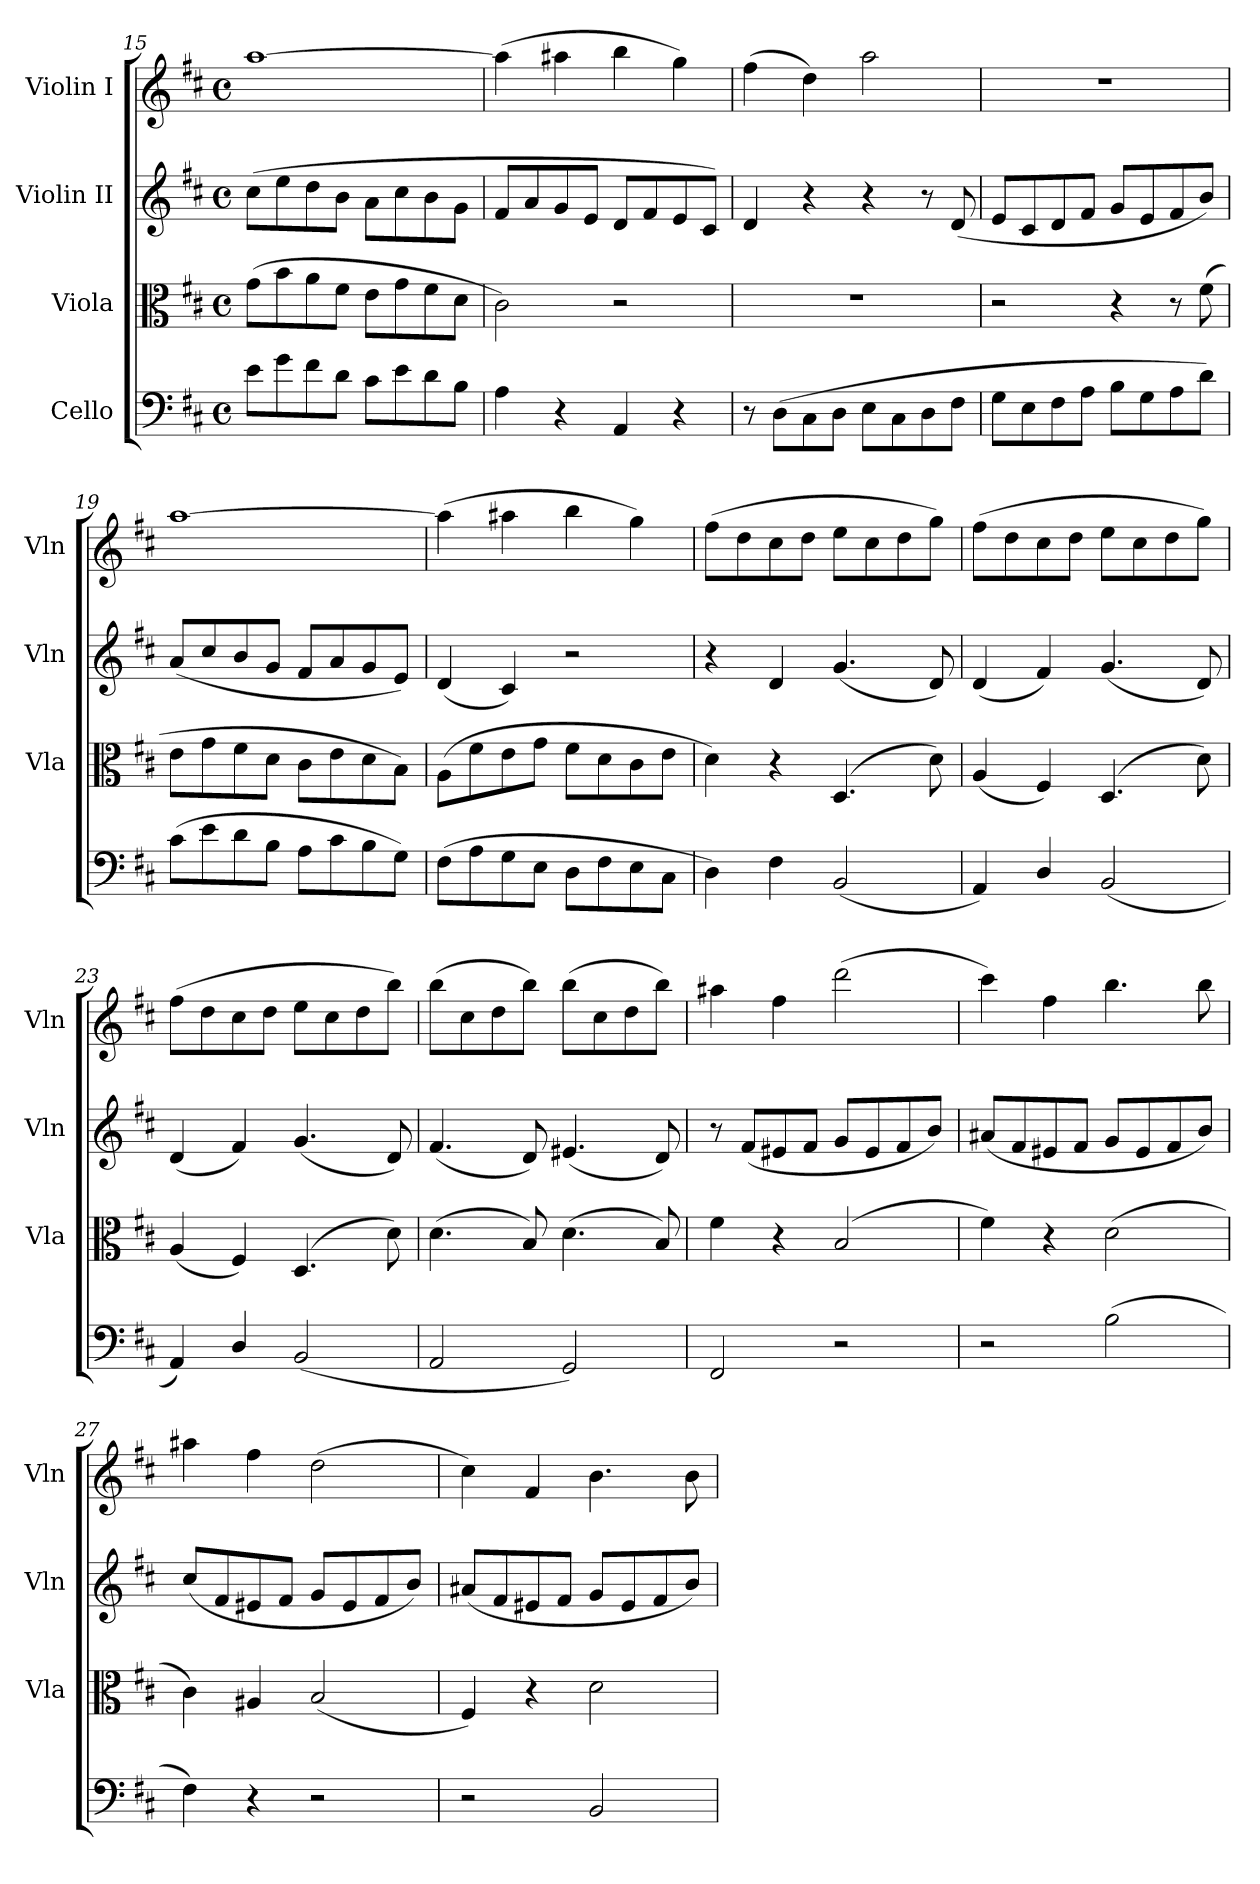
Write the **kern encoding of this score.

**kern	**kern	**kern	**kern
*part4	*part3	*part2	*part1
*staff4	*staff3	*staff2	*staff1
*I"Cello	*I"Viola	*I"Violin II	*I"Violin I
*	*I'Vla	*I'Vln	*I'Vln
*clefF4	*clefC3	*clefG2	*clefG2
*k[f#c#]	*k[f#c#]	*k[f#c#]	*k[f#c#]
*M4/4	*M4/4	*M4/4	*M4/4
*met(c)	*met(c)	*met(c)	*met(c)
=15	=15	=15	=15
8e\L	(>8g\L	(>8cc#\L	[1aa
8g\	8b\	8ee\	.
8f#\	8a\	8dd\	.
8d\J	8f#\J	8b\J	.
8c#\L	8e\L	8a\L	.
8e\	8g\	8cc#\	.
8d\	8f#\	8b\	.
8B\J	8d\J	8g\J	.
=16	=16	=16	=16
4A\	2c#\)	8f#/L	(>4aa\]
.	.	8a/	.
4r	.	8g/	4aa#X\
.	.	8e/J	.
4AA/	2r	8d/L	4bb\
.	.	8f#/	.
4r	.	8e/	4gg\)
.	.	8c#/J)	.
=17	=17	=17	=17
8r	1r	4d/	(>4ff#\
(>8D\L	.	.	.
8C#\	.	4r	4dd\)
8D\J	.	.	.
8E\L	.	4r	2aa\
8C#\	.	.	.
8D\	.	8r	.
8F#\J	.	(<8d/	.
=18	=18	=18	=18
8G\L	2r	8e/L	1r
8E\	.	8c#/	.
8F#\	.	8d/	.
8A\J	.	8f#/J	.
8B\L	4r	8g/L	.
8G\	.	8e/	.
8A\	8r	8f#/	.
8d\J)	(>8f#\	8b/J)	.
=19	=19	=19	=19
(>8c#\L	8e\L	(<8a/L	[1aa
8e\	8g\	8cc#/	.
8d\	8f#\	8b/	.
8B\J	8d\J	8g/J	.
8A\L	8c#\L	8f#/L	.
8c#\	8e\	8a/	.
8B\	8d\	8g/	.
8G\J)	8B\J)	8e/J)	.
=20	=20	=20	=20
(>8F#\L	(>8A\L	(<4d/	(>4aa\]
8A\	8f#\	.	.
8G\	8e\	4c#/)	4aa#X\
8E\J	8g\J	.	.
8D\L	8f#\L	2r	4bb\
8F#\	8d\	.	.
8E\	8c#\	.	4gg\)
8C#\J	8e\J	.	.
!!LO:LB:g=z
=21	=21	=21	=21
4D\)	4d\)	4r	(>8ff#\L
.	.	.	8dd\
4F#\	4r	4d/	8cc#\
.	.	.	8dd\J
(<2BB/	(>4.D/	(<4.g/	8ee\L
.	.	.	8cc#\
.	.	.	8dd\
.	8d\)	8d/)	8gg\J)
=22	=22	=22	=22
4AA/)	(<4A/	(<4d/	(>8ff#\L
.	.	.	8dd\
4D/	4F#/)	4f#/)	8cc#\
.	.	.	8dd\J
(<2BB/	(>4.D/	(<4.g/	8ee\L
.	.	.	8cc#\
.	.	.	8dd\
.	8d\)	8d/)	8gg\J)
=23	=23	=23	=23
4AA/)	(<4A/	(<4d/	(>8ff#\L
.	.	.	8dd\
4D/	4F#/)	4f#/)	8cc#\
.	.	.	8dd\J
(<2BB/	(>4.D/	(<4.g/	8ee\L
.	.	.	8cc#\
.	.	.	8dd\
.	8d\)	8d/)	8bb\J)
=24	=24	=24	=24
2AA/	(>4.d\	(<4.f#/	(>8bb\L
.	.	.	8cc#\
.	.	.	8dd\
.	8B/)	8d/)	8bb\J)
2GG/)	(>4.d\	(<4.e#X/	(>8bb\L
.	.	.	8cc#\
.	.	.	8dd\
.	8B/)	8d/)	8bb\J)
=25	=25	=25	=25
2FF#/	4f#\	8r	4aa#X\
.	.	(<8f#/L	.
.	4r	8e#X/	4ff#\
.	.	8f#/J	.
2r	(>2B/	8g/L	(>2ddd\
.	.	8e#/	.
.	.	8f#/	.
.	.	8b/J)	.
=26	=26	=26	=26
2r	4f#\)	(<8a#X/L	4ccc#\)
.	.	8f#/	.
.	4r	8e#X/	4ff#\
.	.	8f#/J	.
(>2B\	(>2d\	8g/L	4.bb\
.	.	8e#/	.
.	.	8f#/	.
.	.	8b/J)	8bb\
=27	=27	=27	=27
4F#\)	4c#\)	(<8cc#/L	4aa#X\
.	.	8f#/	.
4r	4A#X/	8e#X/	4ff#\
.	.	8f#/J	.
2r	(<2B/	8g/L	(>2dd\
.	.	8e#/	.
.	.	8f#/	.
.	.	8b/J)	.
=28	=28	=28	=28
2r	4F#/)	(<8a#X/L	4cc#\)
.	.	8f#/	.
.	4r	8e#X/	4f#/
.	.	8f#/J	.
2BB/	2d\	8g/L	4.b\
.	.	8e#/	.
.	.	8f#/	.
.	.	8b/J)	8b\
=	=	=	=
*-	*-	*-	*-
